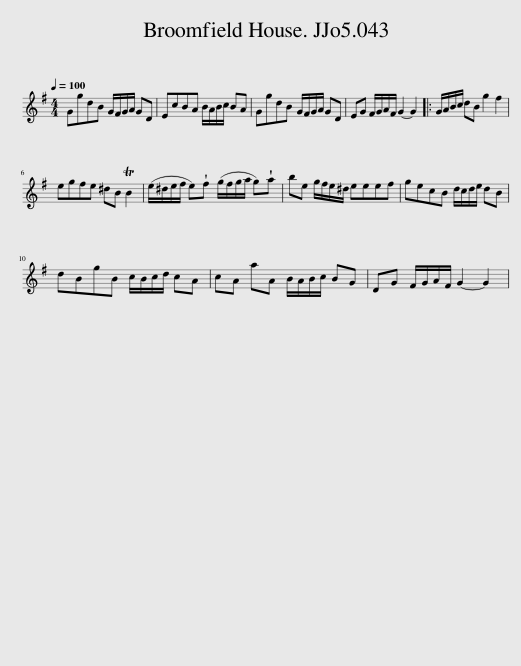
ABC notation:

X:1
L:1/8
Q:1/4=100
M:4/4
I:linebreak $
K:G
V:1 treble
V:1
 GgdB G/F/G/A/ GD | EcBA B/A/B/c/ BA | GgdB G/F/G/A/ GD | EG F/G/A/F/ G2- G2 |: G/A/B/c/ dB g2 f2 |$ %5
 egfe ^dB TB2 | (e/^d/e/f/ e)!wedge!f (g/f/g/a/ g)!wedge!a | be g/f/e/^d/ eeef | gecB d/c/d/e/ dB |$ dBgB c/B/c/d/ cA | %10
 cA aA B/A/B/c/ BG | DG F/G/A/F/ G2- G2 | %12
